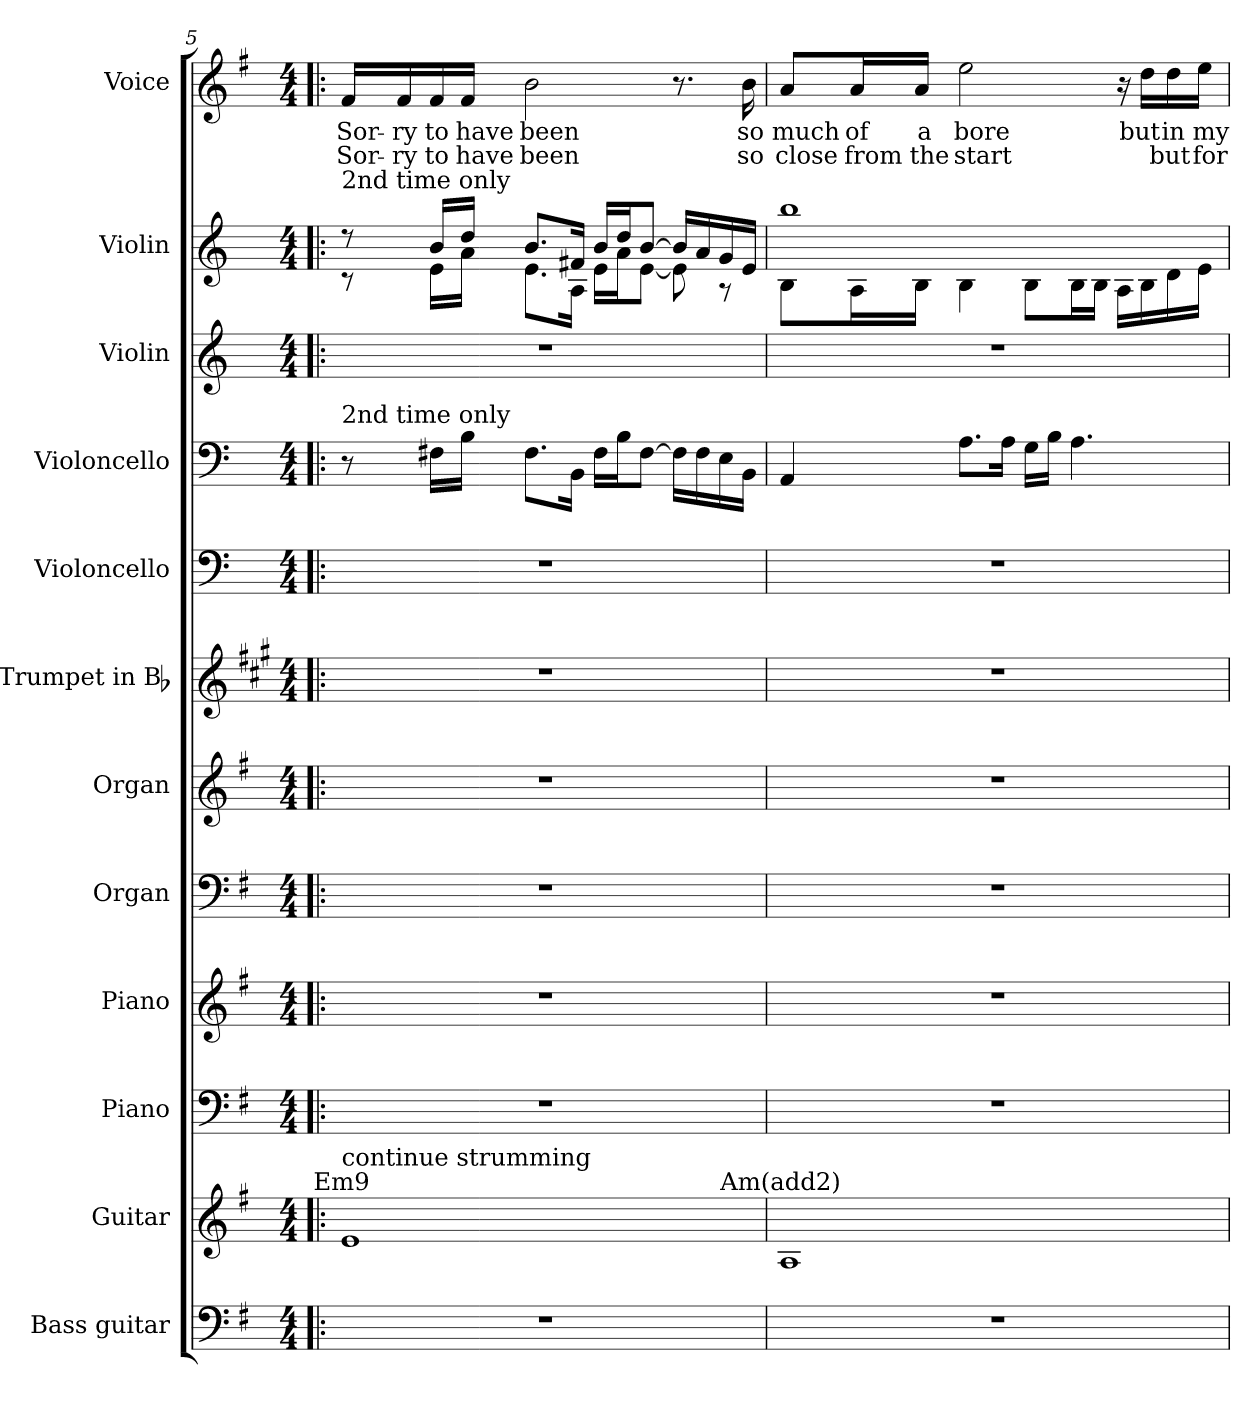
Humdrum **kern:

**kern	**kern	**kern	**kern	**kern	**kern	**kern	**kern	**kern	**kern	**kern	**kern	**text	**text
*part12	*part11	*part10	*part9	*part8	*part7	*part6	*part5	*part4	*part3	*part2	*part1	*part1	*part1
*staff12	*staff11	*staff10	*staff9	*staff8	*staff7	*staff6	*staff5	*staff4	*staff3	*staff2	*staff1	*staff1	*staff1
*I"Bass guitar	*I"Guitar	*I"Piano	*I"Piano	*I"Organ	*I"Organ	*I"Trumpet in Bb	*I"Violoncello	*I"Violoncello	*I"Violin	*I"Violin	*I"Voice	*	*
*I'Bass	*I'Guit.	*I'Pno	*I'Pno	*I'Org.	*I'Org.	*I'Tpt	*I'Vc.	*I'Vc.	*I'Vln	*I'Vln	*I'Voice	*	*
!!LO:LB:g=z
*clefF4	*clefG2	*clefF4	*clefG2	*clefF4	*clefG2	*clefG2	*clefF4	*clefF4	*clefG2	*clefG2	*clefG2	*	*
*ITrd7c12	*ITrd7c12	*	*	*	*	*ITrd1c2	*	*	*	*	*	*	*
*k[f#]	*k[f#]	*k[f#]	*k[f#]	*k[f#]	*k[f#]	*k[f#]	*k[]	*k[]	*k[]	*k[]	*k[f#]	*	*
*G:	*G:	*G:	*G:	*G:	*G:	*G:	*C:	*C:	*C:	*C:	*G:	*	*
*M4/4	*M4/4	*M4/4	*M4/4	*M4/4	*M4/4	*M4/4	*M4/4	*M4/4	*M4/4	*M4/4	*M4/4	*	*
=5!|:	=5!|:	=5!|:	=5!|:	=5!|:	=5!|:	=5!|:	=5!|:	=5!|:	=5!|:	=5!|:	=5!|:	=5!|:	=5!|:
*	*	*	*	*	*	*	*	*	*	*^	*	*	*
!	!	!	!	!	!	!	!	!	!	!LO:TX:a:t=2nd time only	!	!	!	!
!	!	!	!	!	!	!	!	!LO:TX:a:t=2nd time only	!	!	!	!	!	!
!	!LO:TX:a:cj:t=Em9	!	!	!	!	!	!	!	!	!	!	!	!	!
!	!LO:TX:a:t=continue strumming	!	!	!	!	!	!	!	!	!	!	!	!	!
!	!	!	!	!	!	!	!	!	!	!	!	!	!LO:LY:b:color=#000000	!LO:LY:b:color=#000000
1r	1Ei	1r	1r	1r	1r	1r	1r	8r	1r	8r	8r	16f#i/LL	Sor-	Sor-
!	!	!	!	!	!	!	!	!	!	!	!	!	!LO:LY:b:color=#000000	!LO:LY:b:color=#000000
.	.	.	.	.	.	.	.	.	.	.	.	16f#i/	-ry	-ry
!	!	!	!	!	!	!	!	!	!	!	!	!	!LO:LY:b:color=#000000	!LO:LY:b:color=#000000
.	.	.	.	.	.	.	.	16F#i\LL	.	16bi/LL	16ei\LL	16f#i/	to	to
!	!	!	!	!	!	!	!	!	!	!	!	!	!LO:LY:b:color=#000000	!LO:LY:b:color=#000000
.	.	.	.	.	.	.	.	16Bi\JJ	.	16ddi/JJ	16ai\JJ	16f#i/JJ	have	have
!	!	!	!	!	!	!	!	!	!	!	!	!	!LO:LY:b:color=#000000	!LO:LY:b:color=#000000
.	.	.	.	.	.	.	.	8.F#i\L	.	8.bi/L	8.ei\L	2bi\	been	been
.	.	.	.	.	.	.	.	16BBi\Jk	.	16f#i/Jk	16Ai\Jk	.	.	.
.	.	.	.	.	.	.	.	16F#i\LL	.	16bi/LL	16ei\LL	.	.	.
.	.	.	.	.	.	.	.	16Bi\J	.	16ddi/J	16ai\J	.	.	.
.	.	.	.	.	.	.	.	[8F#i\J	.	[8bi/J	[8ei\J	.	.	.
.	.	.	.	.	.	.	.	16F#i\LL]	.	16bi/LL]	8ei\]	8.r	.	.
.	.	.	.	.	.	.	.	16F#i\	.	16ai/	.	.	.	.
.	.	.	.	.	.	.	.	16Ei\	.	16gi/	8r	.	.	.
!	!	!	!	!	!	!	!	!	!	!	!	!	!LO:LY:b:color=#000000	!LO:LY:b:color=#000000
.	.	.	.	.	.	.	.	16BBi\JJ	.	16ei/JJ	.	16bi\	so	so
=6	=6	=6	=6	=6	=6	=6	=6	=6	=6	=6	=6	=6	=6	=6
!	!LO:TX:a:cj:t=Am(add2)	!	!	!	!	!	!	!	!	!	!	!	!	!
!	!	!	!	!	!	!	!	!	!	!	!	!	!LO:LY:b:color=#000000	!LO:LY:b:color=#000000
1r	1AAi	1r	1r	1r	1r	1r	1r	4AAi/	1r	1bbi	8Bi\L	8ai/L	much	close
!	!	!	!	!	!	!	!	!	!	!	!	!	!LO:LY:b:color=#000000	!LO:LY:b:color=#000000
.	.	.	.	.	.	.	.	.	.	.	16Ai\L	16ai/L	of	from
!	!	!	!	!	!	!	!	!	!	!	!	!	!LO:LY:b:color=#000000	!LO:LY:b:color=#000000
.	.	.	.	.	.	.	.	.	.	.	16Bi\JJ	16ai/JJ	a	the
!	!	!	!	!	!	!	!	!	!	!	!	!	!LO:LY:b:color=#000000	!LO:LY:b:color=#000000
.	.	.	.	.	.	.	.	8.Ai\L	.	.	4Bi\	2eei\	bore	start
.	.	.	.	.	.	.	.	16Ai\Jk	.	.	.	.	.	.
.	.	.	.	.	.	.	.	16Gi\LL	.	.	8Bi\L	.	.	.
.	.	.	.	.	.	.	.	16Bi\JJ	.	.	.	.	.	.
.	.	.	.	.	.	.	.	4.Ai\	.	.	16Bi\L	.	.	.
.	.	.	.	.	.	.	.	.	.	.	16Bi\JJ	.	.	.
.	.	.	.	.	.	.	.	.	.	.	16Ai\LL	16r	.	.
!	!	!	!	!	!	!	!	!	!	!	!	!	!LO:LY:b:color=#000000	!
.	.	.	.	.	.	.	.	.	.	.	16Bi\	16ddi\LL	but	.
!	!	!	!	!	!	!	!	!	!	!	!	!	!LO:LY:b:color=#000000	!LO:LY:b:color=#000000
.	.	.	.	.	.	.	.	.	.	.	16di\	16ddi\	in	but
!	!	!	!	!	!	!	!	!	!	!	!	!	!LO:LY:b:color=#000000	!LO:LY:b:color=#000000
.	.	.	.	.	.	.	.	.	.	.	16ei\JJ	16eei\JJ	my	for
*	*	*	*	*	*	*	*	*	*	*v	*v	*	*	*
=	=	=	=	=	=	=	=	=	=	=	=	=	=
*-	*-	*-	*-	*-	*-	*-	*-	*-	*-	*-	*-	*-	*-
